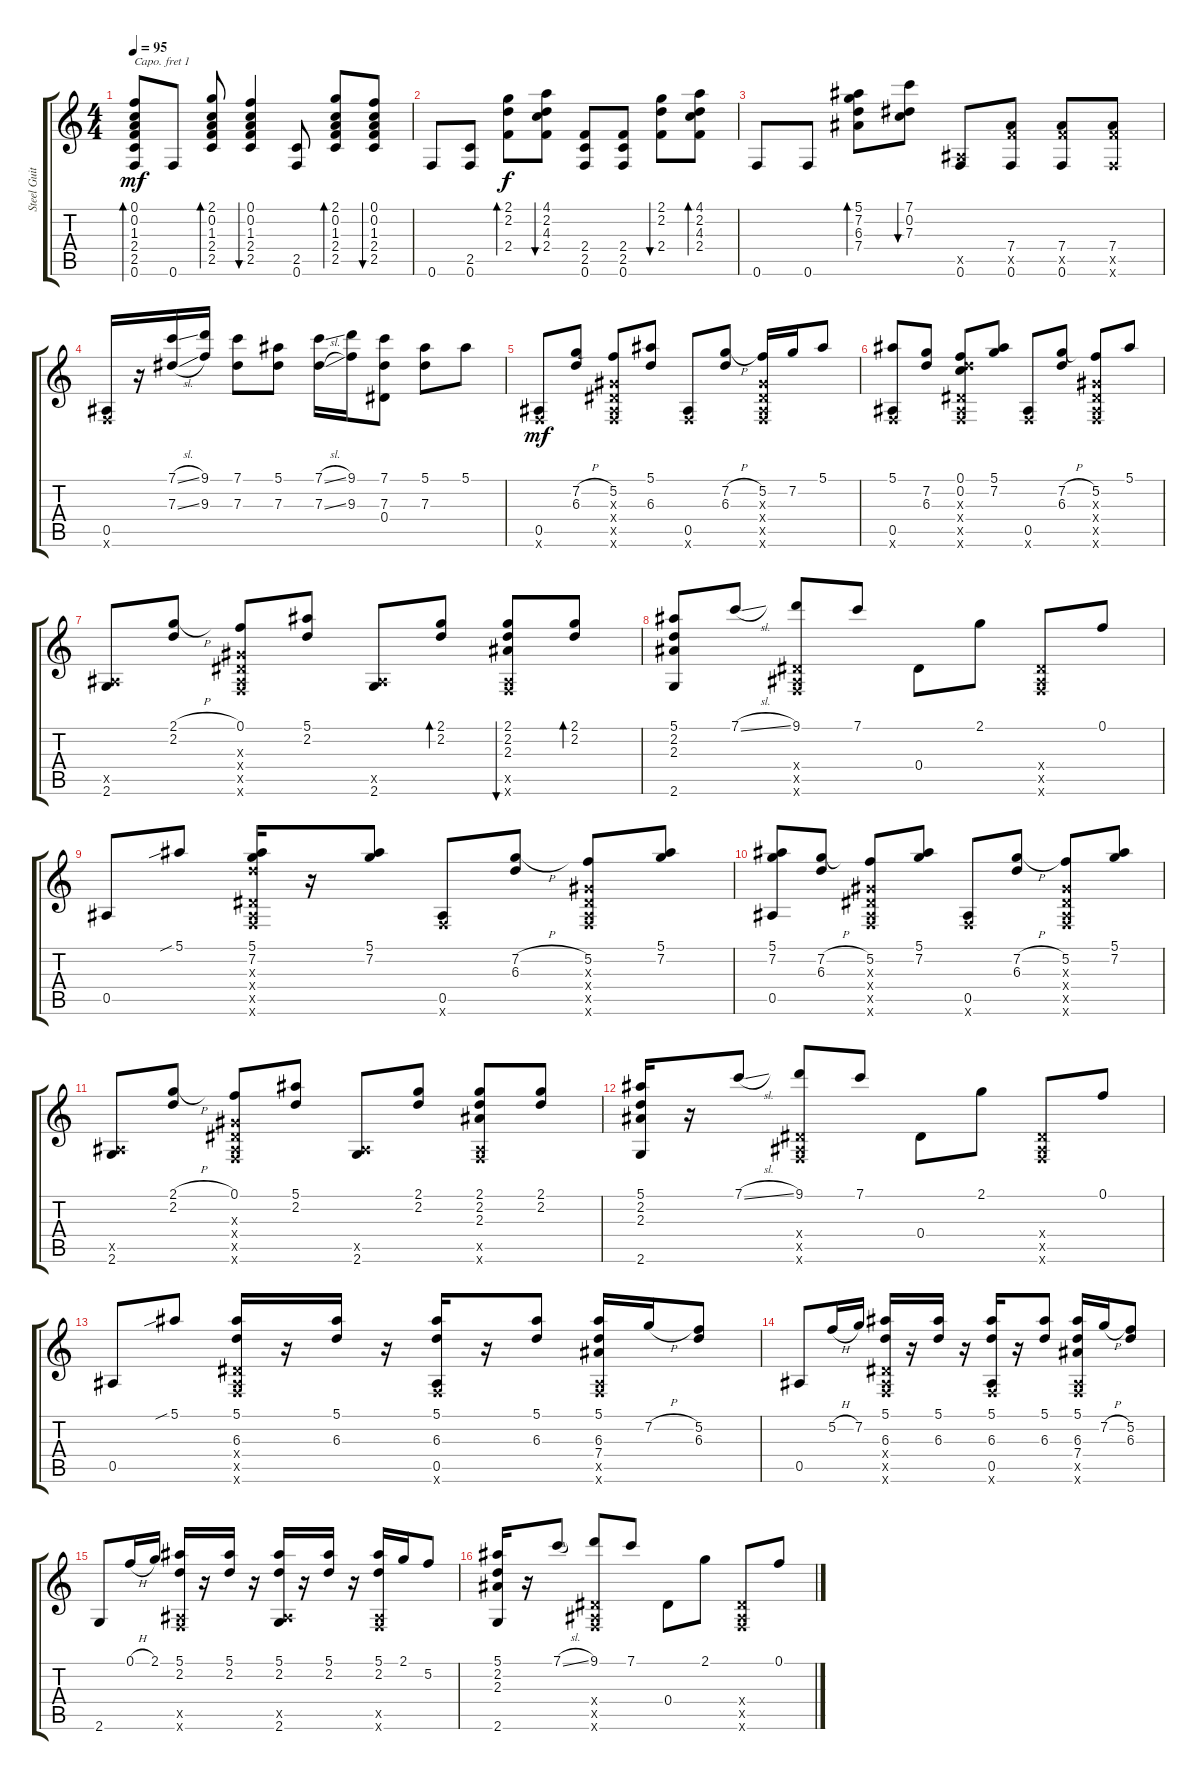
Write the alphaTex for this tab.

\track ("Steel Guitar" "Steel Guit") {instrument acousticguitarsteel}
\staff {score tabs}
\capo 1
\tuning (E4 B3 G3 D3 A2 E2) {hide}
\ts (4 4)
\tempo 95
\clef g2
\ks c
(0.1 0.2 1.3 2.4 2.5 0.6).8{bd 240 dy mf} 0.6.8 (2.1 0.2 1.3 2.4 2.5).8{bd 30} (0.1 0.2 1.3 2.4 2.5).4{bu 30} (2.5 0.6).8 (2.1 0.2 1.3 2.4 2.5).8{bd 30} (0.1 0.2 1.3 2.4 2.5).8{bu 30} |
0.6.8 (2.5 0.6).8 (2.1 2.2 2.4).8{bd 30 dy f} (4.1 2.2 4.3 2.4).8{bu 30} (2.4 2.5 0.6).8 (2.4 2.5 0.6).8 (2.1 2.2 2.4).8{bu 30} (4.1 2.2 4.3 2.4).8{bd 30} |
0.6.8 0.6.8 (5.1 7.2 6.3 7.4).8{bd 30} (7.1 0.2 7.3).8{bu 30} (0.5{x} 0.6).8 (7.4 7.5{x} 0.6).8 (7.4 7.5{x} 0.6).8 (7.4 7.5{x} 0.6{x}).8 |
(0.5 0.6{x}).16 r.16 (7.1{sl} 7.3{sl}).16 (9.1 9.3).16 (7.1 7.3).8 (5.1 7.3).8 (7.1{sl} 7.3{sl}).16 (9.1 9.3).16 (7.1 7.3 0.4).8 (5.1 7.3).8 5.1.8 |
(0.5 0.6{x}).8{dy mf} (7.2{h} 6.3).8 (5.2 0.3{x} 0.4{x} 0.5{x} 0.6{x}).8 (5.1 6.3).8 (0.5 0.6{x}).8 (7.2{h} 6.3).8 (5.2 0.3{x} 0.4{x} 0.5{x} 0.6{x}).16 7.2.16 5.1.8 |
(5.1 0.5 0.6{x}).8 (7.2 6.3).8 (0.1 0.2 6.3{x} 0.4{x} 0.5{x} 0.6{x}).8 (5.1 7.2).8 (0.5 0.6{x}).8 (7.2{h} 6.3).8 (5.2 0.3{x} 0.4{x} 0.5{x} 0.6{x}).8 5.1.8 |
(0.5{x} 2.6).8 (2.1{h} 2.2).8 (0.1 0.3{x} 0.4{x} 0.5{x} 0.6{x}).8 (5.1 2.2).8 (0.5{x} 2.6).8 (2.1 2.2).8{bd 30} (2.1 2.2 2.3 0.5{x} 0.6{x}).8{bu 30} (2.1 2.2).8{bd 30} |
(5.1 2.2 2.3 2.6).8 7.1{sl}.8 (9.1 0.4{x} 0.5{x} 0.6{x}).8 7.1.8 0.4.8 2.1.8 (0.4{x} 0.5{x} 0.6{x}).8 0.1.8 |
0.5.8 5.1{sib}.8 (5.1 7.2 6.3{x} 0.4{x} 0.5{x} 0.6{x}).16 r.16 (5.1 7.2).8 (0.5 0.6{x}).8 (7.2{h} 6.3).8 (5.2 0.3{x} 0.4{x} 0.5{x} 0.6{x}).8 (5.1 7.2).8 |
(5.1 7.2 0.5).8 (7.2{h} 6.3).8 (5.2 0.3{x} 0.4{x} 0.5{x} 0.6{x}).8 (5.1 7.2).8 (0.5 0.6{x}).8 (7.2{h} 6.3).8 (5.2 0.3{x} 0.4{x} 0.5{x} 0.6{x}).8 (5.1 7.2).8 |
(0.5{x} 2.6).8 (2.1{h} 2.2).8 (0.1 0.3{x} 0.4{x} 0.5{x} 0.6{x}).8 (5.1 2.2).8 (0.5{x} 2.6).8 (2.1 2.2).8 (2.1 2.2 2.3 0.5{x} 0.6{x}).8 (2.1 2.2).8 |
(5.1 2.2 2.3 2.6).16 r.16 7.1{sl}.8 (9.1 0.4{x} 0.5{x} 0.6{x}).8 7.1.8 0.4.8 2.1.8 (0.4{x} 0.5{x} 0.6{x}).8 0.1.8 |
0.5.8 5.1{sib}.8 (5.1 6.3 0.4{x} 0.5{x} 0.6{x}).16 r.16 (5.1 6.3).16 r.16 (5.1 6.3 0.5 0.6{x}).16 r.16 (5.1 6.3).8 (5.1 6.3 7.4 0.5{x} 0.6{x}).16 7.2{h}.16 (5.2 6.3).8 |
0.5.8 5.2{h}.16 7.2.16 (5.1 6.3 0.4{x} 0.5{x} 0.6{x}).16 r.16 (5.1 6.3).16 r.16 (5.1 6.3 0.5 0.6{x}).16 r.16 (5.1 6.3).8 (5.1 6.3 7.4 0.5{x} 0.6{x}).16 7.2{h}.16 (5.2 6.3).8 |
2.6.8 0.1{h}.16 2.1.16 (5.1 2.2 0.5{x} 0.6{x}).16 r.16 (5.1 2.2).16 r.16 (5.1 2.2 0.5{x} 2.6).16 r.16 (5.1 2.2).16 r.16 (5.1 2.2 0.5{x} 0.6{x}).16 2.1.16 5.2.8 |
(5.1 2.2 2.3 2.6).16 r.16 7.1{sl}.8 (9.1 0.4{x} 0.5{x} 0.6{x}).8 7.1.8 0.4.8 2.1.8 (0.4{x} 0.5{x} 0.6{x}).8 0.1.8
